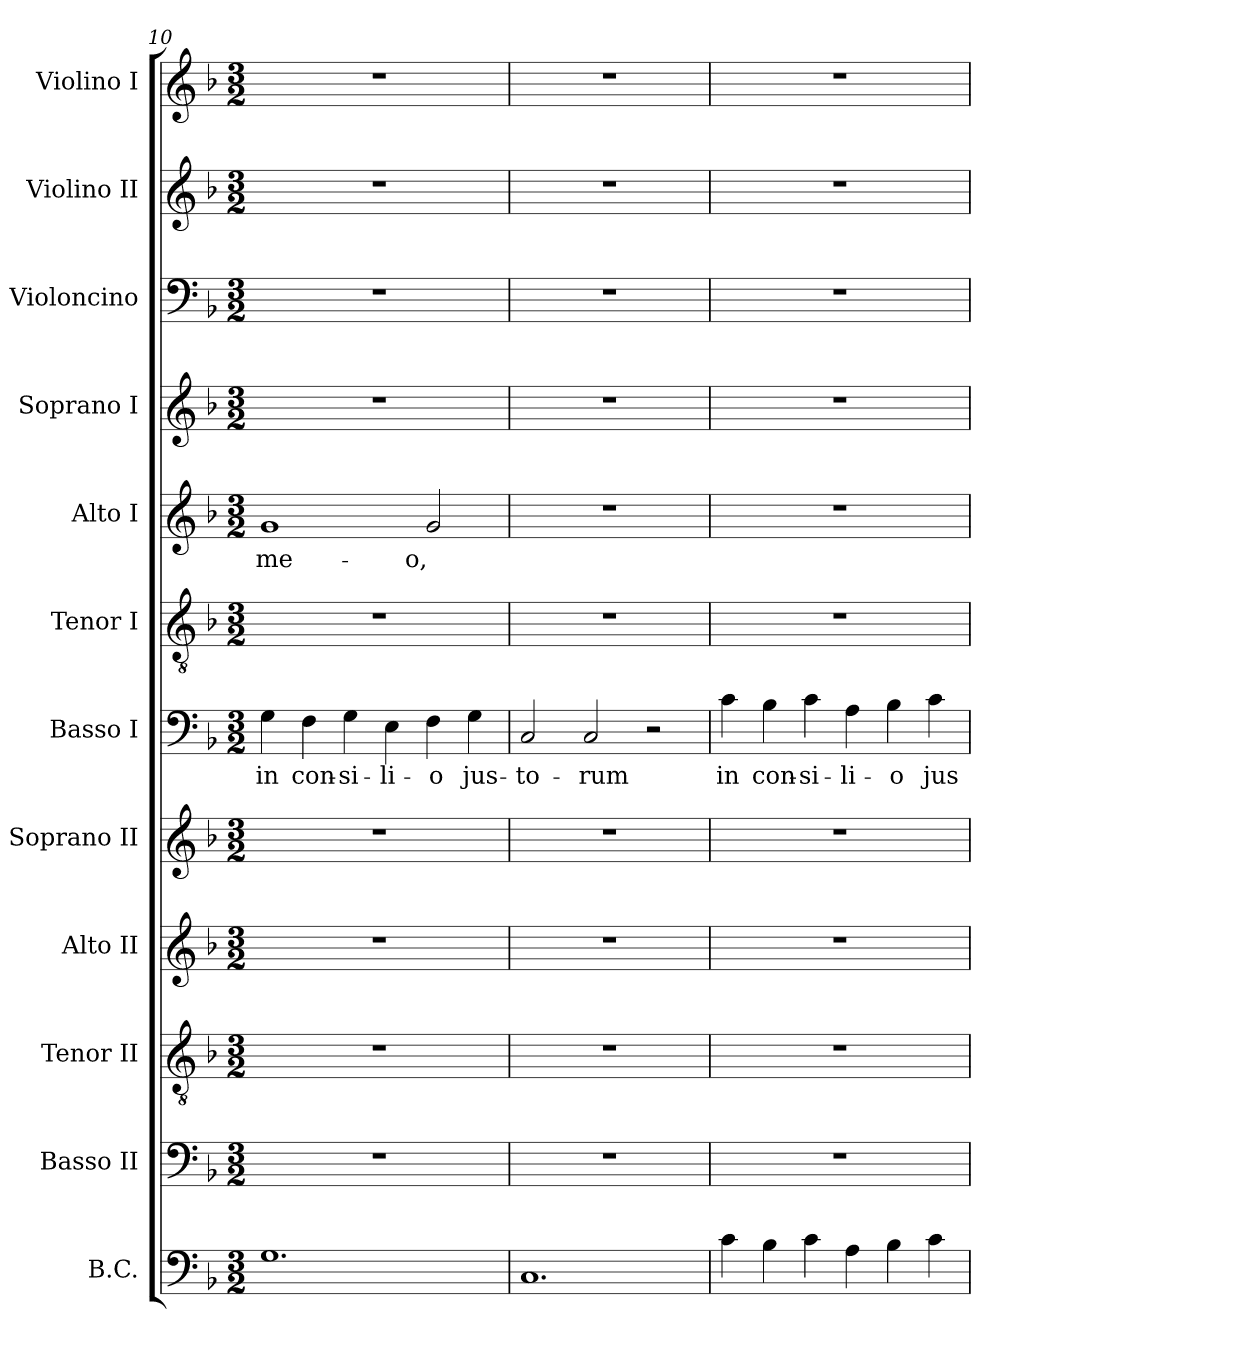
**kern	**kern	**kern	**kern	**kern	**kern	**text	**kern	**kern	**text	**kern	**kern	**kern	**kern
*part12	*part11	*part10	*part9	*part8	*part7	*part7	*part6	*part5	*part5	*part4	*part3	*part2	*part1
*staff12	*staff11	*staff10	*staff9	*staff8	*staff7	*staff7	*staff6	*staff5	*staff5	*staff4	*staff3	*staff2	*staff1
*I"B.C.	*I"Basso II	*I"Tenor II	*I"Alto II	*I"Soprano II	*I"Basso I	*	*I"Tenor I	*I"Alto I	*	*I"Soprano I	*I"Violoncino	*I"Violino II	*I"Violino I
*I'BC	*I'B 2	*I'T 2	*I'A 2	*I'S 2	*I'B 1	*	*I'T 1	*I'A 1	*	*I'S 1	*I'Vc.	*I'Vln. II	*I'Vln. I
*clefF4	*clefF4	*clefGv2	*clefG2	*clefG2	*clefF4	*	*clefGv2	*clefG2	*	*clefG2	*clefF4	*clefG2	*clefG2
*k[b-]	*k[b-]	*k[b-]	*k[b-]	*k[b-]	*k[b-]	*	*k[b-]	*k[b-]	*	*k[b-]	*k[b-]	*k[b-]	*k[b-]
*F:	*F:	*F:	*F:	*F:	*F:	*	*F:	*F:	*	*F:	*F:	*F:	*F:
*M3/2	*M3/2	*M3/2	*M3/2	*M3/2	*M3/2	*	*M3/2	*M3/2	*	*M3/2	*M3/2	*M3/2	*M3/2
=10	=10	=10	=10	=10	=10	=10	=10	=10	=10	=10	=10	=10	=10
!	!	!	!	!	!	!LO:LY:b	!	!	!	!	!	!	!
!	!	!	!	!	!	!	!	!	!LO:LY:b	!	!	!	!
1.G	1.r	1.r	1.r	1.r	4G\	in	1.r	1g	me-	1.r	1.r	1.r	1.r
!	!	!	!	!	!	!LO:LY:b	!	!	!	!	!	!	!
.	.	.	.	.	4F\	con-	.	.	.	.	.	.	.
!	!	!	!	!	!	!LO:LY:b	!	!	!	!	!	!	!
.	.	.	.	.	4G\	-si-	.	.	.	.	.	.	.
!	!	!	!	!	!	!LO:LY:b	!	!	!	!	!	!	!
.	.	.	.	.	4E\	-li-	.	.	.	.	.	.	.
!	!	!	!	!	!	!LO:LY:b	!	!	!	!	!	!	!
!	!	!	!	!	!	!	!	!	!LO:LY:b	!	!	!	!
.	.	.	.	.	4F\	-o	.	2g/	-o,	.	.	.	.
!	!	!	!	!	!	!LO:LY:b	!	!	!	!	!	!	!
.	.	.	.	.	4G\	jus-	.	.	.	.	.	.	.
=11	=11	=11	=11	=11	=11	=11	=11	=11	=11	=11	=11	=11	=11
!	!	!	!	!	!	!LO:LY:b	!	!	!	!	!	!	!
1.C	1.r	1.r	1.r	1.r	2C/	-to-	1.r	1.r	.	1.r	1.r	1.r	1.r
!	!	!	!	!	!	!LO:LY:b	!	!	!	!	!	!	!
.	.	.	.	.	2C/	-rum	.	.	.	.	.	.	.
.	.	.	.	.	2r	.	.	.	.	.	.	.	.
=12	=12	=12	=12	=12	=12	=12	=12	=12	=12	=12	=12	=12	=12
!	!	!	!	!	!	!LO:LY:b	!	!	!	!	!	!	!
4c\	1.r	1.r	1.r	1.r	4c\	in	1.r	1.r	.	1.r	1.r	1.r	1.r
!	!	!	!	!	!	!LO:LY:b	!	!	!	!	!	!	!
4B-\	.	.	.	.	4B-\	con-	.	.	.	.	.	.	.
!	!	!	!	!	!	!LO:LY:b	!	!	!	!	!	!	!
4c\	.	.	.	.	4c\	-si-	.	.	.	.	.	.	.
!	!	!	!	!	!	!LO:LY:b	!	!	!	!	!	!	!
4A\	.	.	.	.	4A\	-li-	.	.	.	.	.	.	.
!	!	!	!	!	!	!LO:LY:b	!	!	!	!	!	!	!
4B-\	.	.	.	.	4B-\	-o	.	.	.	.	.	.	.
!	!	!	!	!	!	!LO:LY:b	!	!	!	!	!	!	!
4c\	.	.	.	.	4c\	jus-	.	.	.	.	.	.	.
=	=	=	=	=	=	=	=	=	=	=	=	=	=
*-	*-	*-	*-	*-	*-	*-	*-	*-	*-	*-	*-	*-	*-
